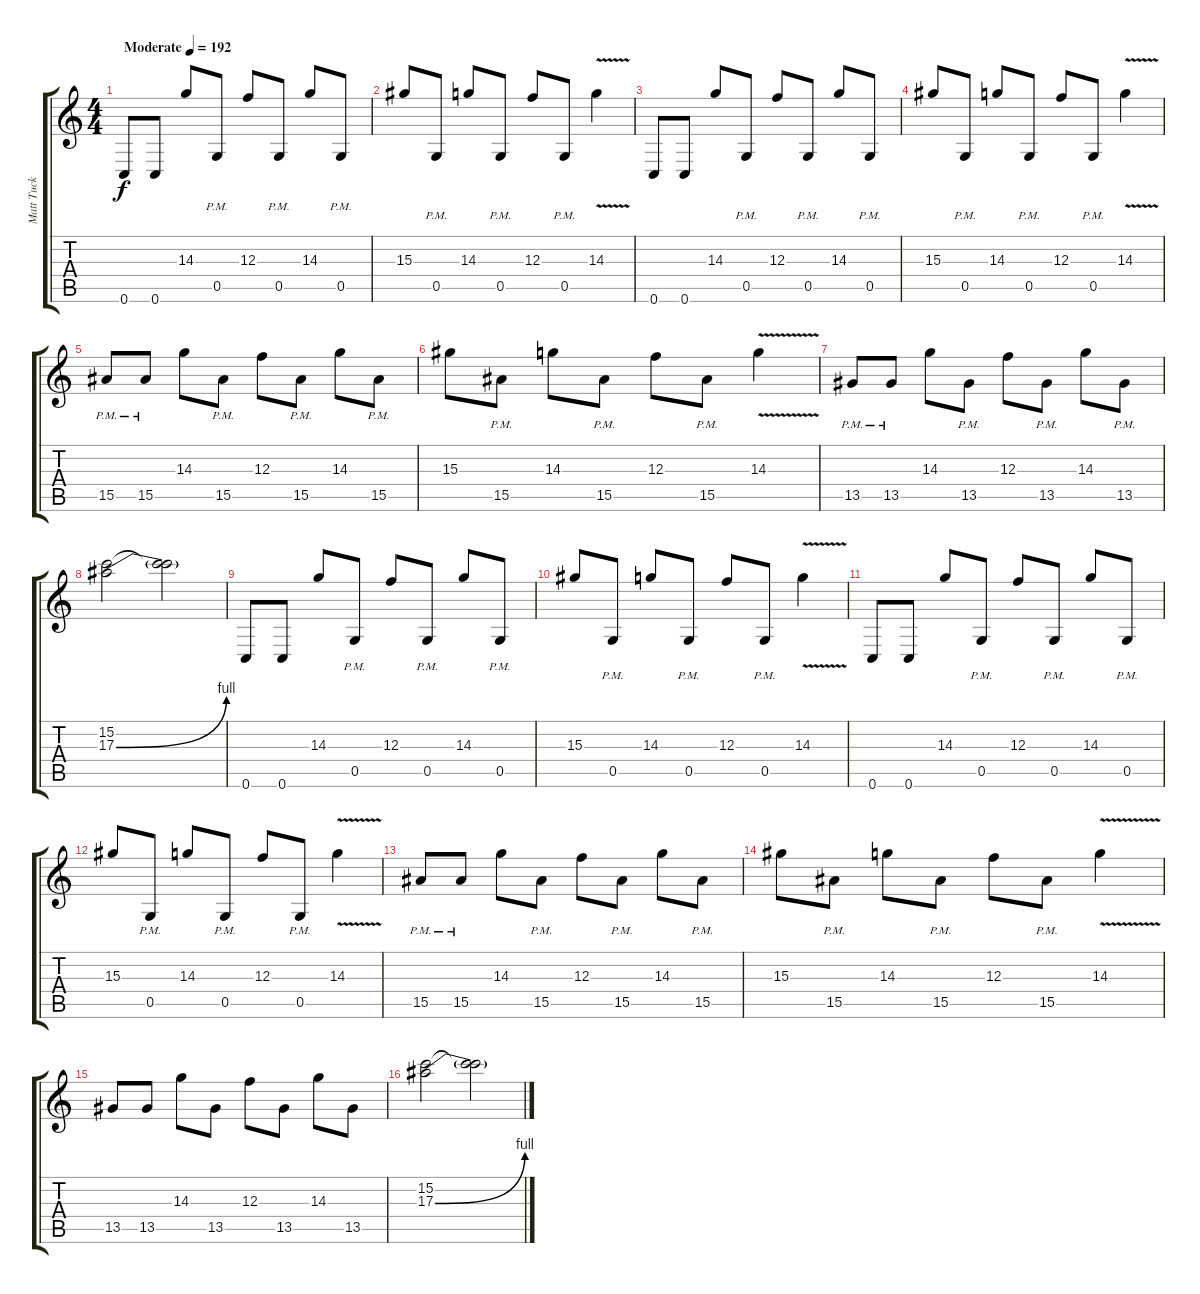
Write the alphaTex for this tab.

\track ("Matt Tuck " "Matt Tuck ") {instrument distortionguitar}
\staff {score tabs}
\tuning (D4 A3 F3 C3 G2 C2) {hide}
\ts (4 4)
\tempo (192 "Moderate")
\clef g2
\ks c
0.6.8{dy f instrument distortionguitar} 0.6.8 14.3.8 0.5{pm}.8 12.3.8 0.5{pm}.8 14.3.8 0.5{pm}.8 |
15.3.8 0.5{pm}.8 14.3.8 0.5{pm}.8 12.3.8 0.5{pm}.8 14.3{v}.4 |
0.6.8 0.6.8 14.3.8 0.5{pm}.8 12.3.8 0.5{pm}.8 14.3.8 0.5{pm}.8 |
15.3.8 0.5{pm}.8 14.3.8 0.5{pm}.8 12.3.8 0.5{pm}.8 14.3{v}.4 |
15.5{pm}.8 15.5{pm}.8 14.3.8 15.5{pm}.8 12.3.8 15.5{pm}.8 14.3.8 15.5{pm}.8 |
15.3.8 15.5{pm}.8 14.3.8 15.5{pm}.8 12.3.8 15.5{pm}.8 14.3{v}.4 |
13.5{pm}.8 13.5{pm}.8 14.3.8 13.5{pm}.8 12.3.8 13.5{pm}.8 14.3.8 13.5{pm}.8 |
(15.2 17.3{be (bend 0 0 60 4)}).2 (15.2{t} 17.3{t}).2 |
0.6.8 0.6.8 14.3.8 0.5{pm}.8 12.3.8 0.5{pm}.8 14.3.8 0.5{pm}.8 |
15.3.8 0.5{pm}.8 14.3.8 0.5{pm}.8 12.3.8 0.5{pm}.8 14.3{v}.4 |
0.6.8 0.6.8 14.3.8 0.5{pm}.8 12.3.8 0.5{pm}.8 14.3.8 0.5{pm}.8 |
15.3.8 0.5{pm}.8 14.3.8 0.5{pm}.8 12.3.8 0.5{pm}.8 14.3{v}.4 |
15.5{pm}.8 15.5{pm}.8 14.3.8 15.5{pm}.8 12.3.8 15.5{pm}.8 14.3.8 15.5{pm}.8 |
15.3.8 15.5{pm}.8 14.3.8 15.5{pm}.8 12.3.8 15.5{pm}.8 14.3{v}.4 |
13.5.8 13.5.8 14.3.8 13.5.8 12.3.8 13.5.8 14.3.8 13.5.8 |
(15.2 17.3{be (bend 0 0 60 4)}).2 (15.2{t} 17.3{t}).2
